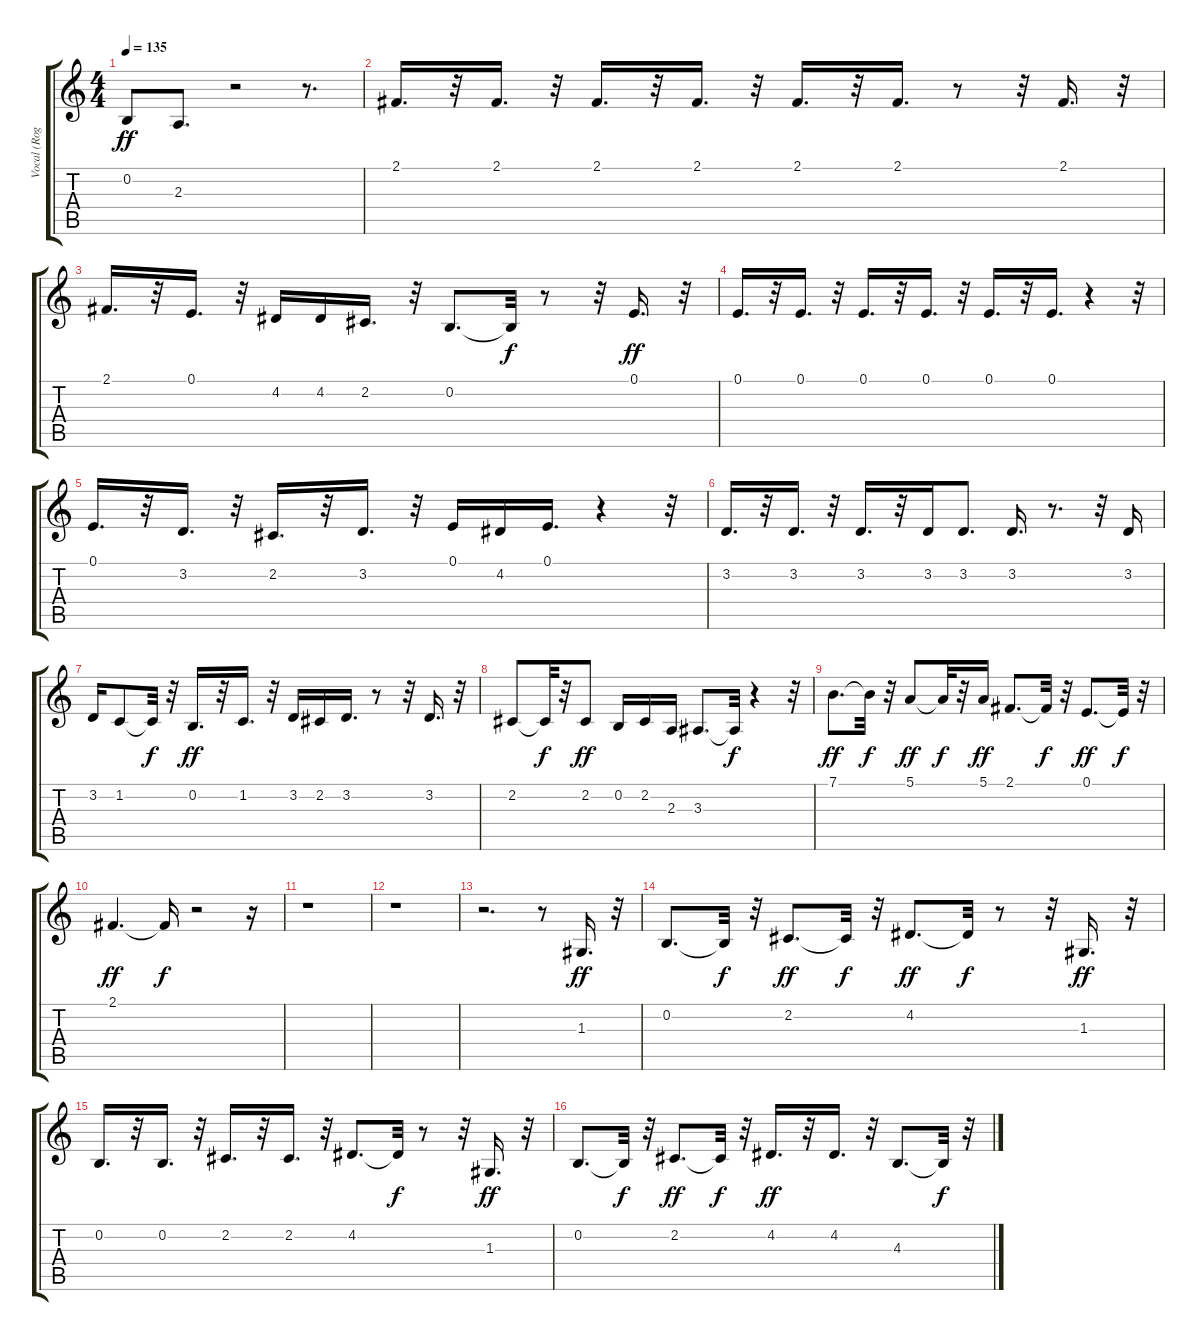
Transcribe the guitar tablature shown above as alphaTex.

\track ("Vocal (Roger)" "Vocal (Rog") {instrument lead8bassandlead}
\staff {score tabs}
\tuning (E4 B3 G3 D3 A2 E2) {hide}
\ts (4 4)
\tempo 135
\clef g2
\ks c
0.2.8{dy ff} 2.3.8{d} r.2 r.8{d} |
2.1.16{d} r.32 2.1.16{d} r.32 2.1.16{d} r.32 2.1.16{d} r.32 2.1.16{d} r.32 2.1.16{d} r.8 r.32 2.1.16{d} r.32 |
2.1.16{d} r.32 0.1.16{d} r.32 4.2.16 4.2.16 2.2.16{d} r.32 0.2.8{d} 0.2{t}.32{dy f} r.8 r.32 0.1.16{d dy ff} r.32 |
0.1.16{d} r.32 0.1.16{d} r.32 0.1.16{d} r.32 0.1.16{d} r.32 0.1.16{d} r.32 0.1.16{d} r.4 r.32 |
0.1.16{d} r.32 3.2.16{d} r.32 2.2.16{d} r.32 3.2.16{d} r.32 0.1.16 4.2.16 0.1.16{d} r.4 r.32 |
3.2.16{d} r.32 3.2.16{d} r.32 3.2.16{d} r.32 3.2.16 3.2.8{d} 3.2.16{d} r.8{d} r.32 3.2.16 |
3.2.16 1.2.8 1.2{t}.32{dy f} r.32 0.2.16{d dy ff} r.32 1.2.16{d} r.32 3.2.16 2.2.16 3.2.16{d} r.8 r.32 3.2.16{d} r.32 |
2.2.8 2.2{t}.32{dy f} r.32 2.2.8{dy ff} 0.2.16 2.2.16 2.3.16 3.3.8{d} 3.3{t}.32{dy f} r.4 r.32 |
7.1.8{d dy ff} 7.1{t}.32{dy f} r.32 5.1.8{dy ff} 5.1{t}.32{dy f} r.32 5.1.16{dy ff} 2.1.8{d} 2.1{t}.32{dy f} r.32 0.1.8{d dy ff} 0.1{t}.32{dy f} r.32 |
2.1.4{d dy ff} 2.1{t}.16{dy f} r.2 r.16 |
r.1 |
r.1 |
r.2{d} r.8 1.3.16{d dy ff} r.32 |
0.2.8{d} 0.2{t}.32{dy f} r.32 2.2.8{d dy ff} 2.2{t}.32{dy f} r.32 4.2.8{d dy ff} 4.2{t}.32{dy f} r.8 r.32 1.3.16{d dy ff} r.32 |
0.2.16{d} r.32 0.2.16{d} r.32 2.2.16{d} r.32 2.2.16{d} r.32 4.2.8{d} 4.2{t}.32{dy f} r.8 r.32 1.3.16{d dy ff} r.32 |
0.2.8{d} 0.2{t}.32{dy f} r.32 2.2.8{d dy ff} 2.2{t}.32{dy f} r.32 4.2.16{d dy ff} r.32 4.2.16{d} r.32 4.3.8{d} 4.3{t}.32{dy f} r.32
